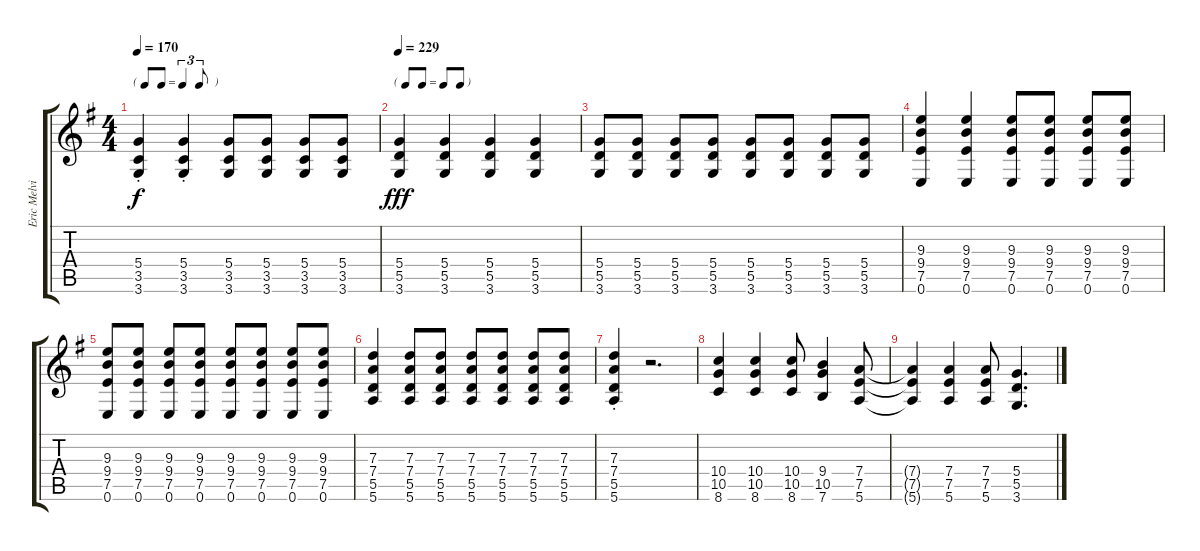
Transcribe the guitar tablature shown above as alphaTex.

\track ("Eric Melvin" "Eric Melvi") {instrument overdrivenguitar}
\staff {score tabs}
\tuning (E4 B3 G3 D3 A2 E2) {hide}
\ts (4 4)
\tf triplet8th
\tempo 170
\clef g2
\ks eminor
(5.4{st} 3.5{st} 3.6{st}).4{dy f} (5.4{st} 3.5{st} 3.6{st}).4 (5.4 3.5 3.6).8 (5.4 3.5 3.6).8 (5.4 3.5 3.6).8 (5.4 3.5 3.6).8 |
\tf none
\tempo 229
(5.4 5.5 3.6).4{dy fff} (5.4 5.5 3.6).4 (5.4 5.5 3.6).4 (5.4 5.5 3.6).4 |
(5.4 5.5 3.6).8 (5.4 5.5 3.6).8 (5.4 5.5 3.6).8 (5.4 5.5 3.6).8 (5.4 5.5 3.6).8 (5.4 5.5 3.6).8 (5.4 5.5 3.6).8 (5.4 5.5 3.6).8 |
(9.3 9.4 7.5 0.6).4 (9.3 9.4 7.5 0.6).4 (9.3 9.4 7.5 0.6).8 (9.3 9.4 7.5 0.6).8 (9.3 9.4 7.5 0.6).8 (9.3 9.4 7.5 0.6).8 |
(9.3 9.4 7.5 0.6).8 (9.3 9.4 7.5 0.6).8 (9.3 9.4 7.5 0.6).8 (9.3 9.4 7.5 0.6).8 (9.3 9.4 7.5 0.6).8 (9.3 9.4 7.5 0.6).8 (9.3 9.4 7.5 0.6).8 (9.3 9.4 7.5 0.6).8 |
(7.3 7.4 5.5 5.6).4 (7.3 7.4 5.5 5.6).8 (7.3 7.4 5.5 5.6).8 (7.3 7.4 5.5 5.6).8 (7.3 7.4 5.5 5.6).8 (7.3 7.4 5.5 5.6).8 (7.3 7.4 5.5 5.6).8 |
(7.3{st} 7.4{st} 5.5{st} 5.6{st}).4 r.2{d} |
(10.4 10.5 8.6).4 (10.4 10.5 8.6).4 (10.4 10.5 8.6).8 (9.4 10.5 7.6).4 (7.4 7.5 5.6).8 |
(7.4{t} 7.5{t} 5.6{t}).4 (7.4 7.5 5.6).4 (7.4 7.5 5.6).8 (5.4 5.5 3.6).4{d}
